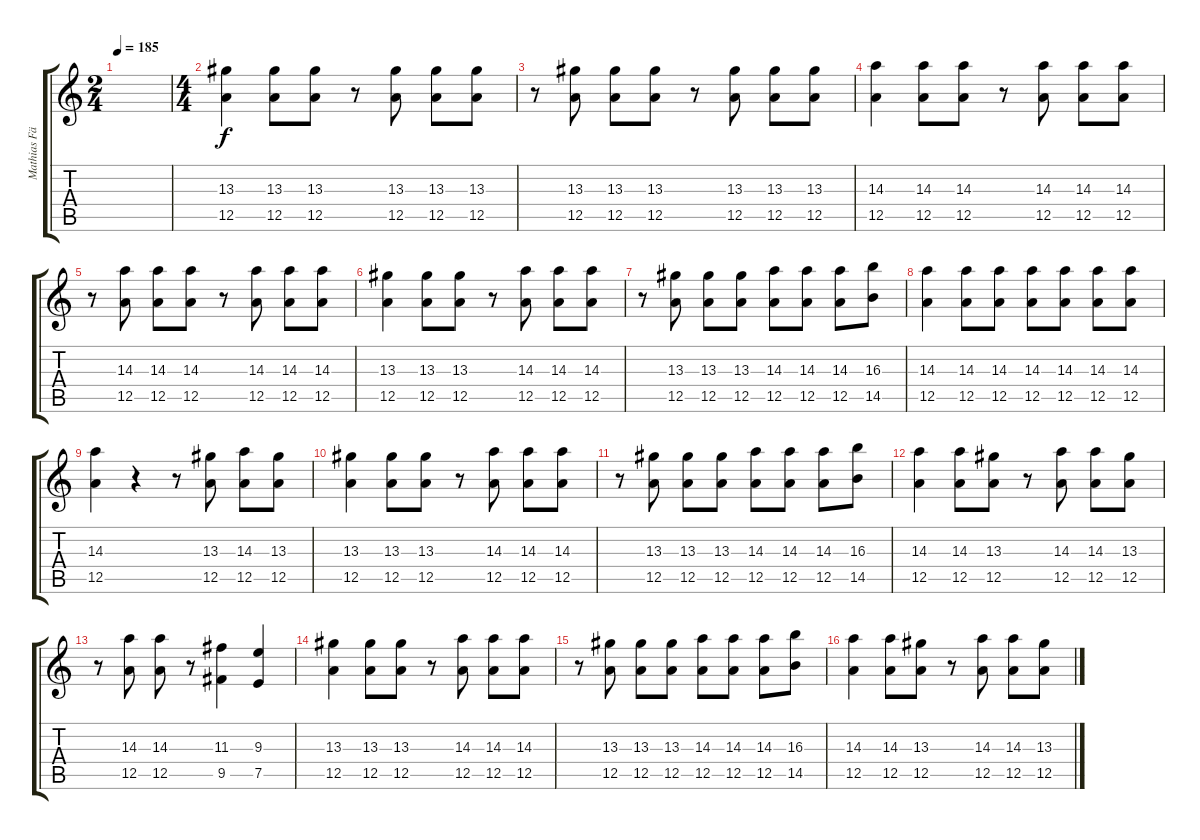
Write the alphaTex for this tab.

\track ("Mathias Färm" "Mathias Fä") {instrument overdrivenguitar}
\staff {score tabs}
\tuning (E4 B3 G3 D3 A2 E2) {hide}
\ts (2 4)
\tempo 185
\clef g2
\ks c
|
\ts (4 4)
(13.3 12.5).4 (13.3 12.5).8 (13.3 12.5).8 r.8 (13.3 12.5).8 (13.3 12.5).8 (13.3 12.5).8 |
r.8 (13.3 12.5).8 (13.3 12.5).8 (13.3 12.5).8 r.8 (13.3 12.5).8 (13.3 12.5).8 (13.3 12.5).8 |
(14.3 12.5).4 (14.3 12.5).8 (14.3 12.5).8 r.8 (14.3 12.5).8 (14.3 12.5).8 (14.3 12.5).8 |
r.8 (14.3 12.5).8 (14.3 12.5).8 (14.3 12.5).8 r.8 (14.3 12.5).8 (14.3 12.5).8 (14.3 12.5).8 |
(13.3 12.5).4 (13.3 12.5).8 (13.3 12.5).8 r.8 (14.3 12.5).8 (14.3 12.5).8 (14.3 12.5).8 |
r.8 (13.3 12.5).8 (13.3 12.5).8 (13.3 12.5).8 (14.3 12.5).8 (14.3 12.5).8 (14.3 12.5).8 (16.3 14.5).8 |
(14.3 12.5).4 (14.3 12.5).8 (14.3 12.5).8 (14.3 12.5).8 (14.3 12.5).8 (14.3 12.5).8 (14.3 12.5).8 |
(14.3 12.5).4 r.4 r.8 (13.3 12.5).8 (14.3 12.5).8 (13.3 12.5).8 |
(13.3 12.5).4 (13.3 12.5).8 (13.3 12.5).8 r.8 (14.3 12.5).8 (14.3 12.5).8 (14.3 12.5).8 |
r.8 (13.3 12.5).8 (13.3 12.5).8 (13.3 12.5).8 (14.3 12.5).8 (14.3 12.5).8 (14.3 12.5).8 (16.3 14.5).8 |
(14.3 12.5).4 (14.3 12.5).8 (13.3 12.5).8 r.8 (14.3 12.5).8 (14.3 12.5).8 (13.3 12.5).8 |
r.8 (14.3 12.5).8 (14.3 12.5).8 r.8 (11.3 9.5).4 (9.3 7.5).4 |
(13.3 12.5).4 (13.3 12.5).8 (13.3 12.5).8 r.8 (14.3 12.5).8 (14.3 12.5).8 (14.3 12.5).8 |
r.8 (13.3 12.5).8 (13.3 12.5).8 (13.3 12.5).8 (14.3 12.5).8 (14.3 12.5).8 (14.3 12.5).8 (16.3 14.5).8 |
(14.3 12.5).4 (14.3 12.5).8 (13.3 12.5).8 r.8 (14.3 12.5).8 (14.3 12.5).8 (13.3 12.5).8
